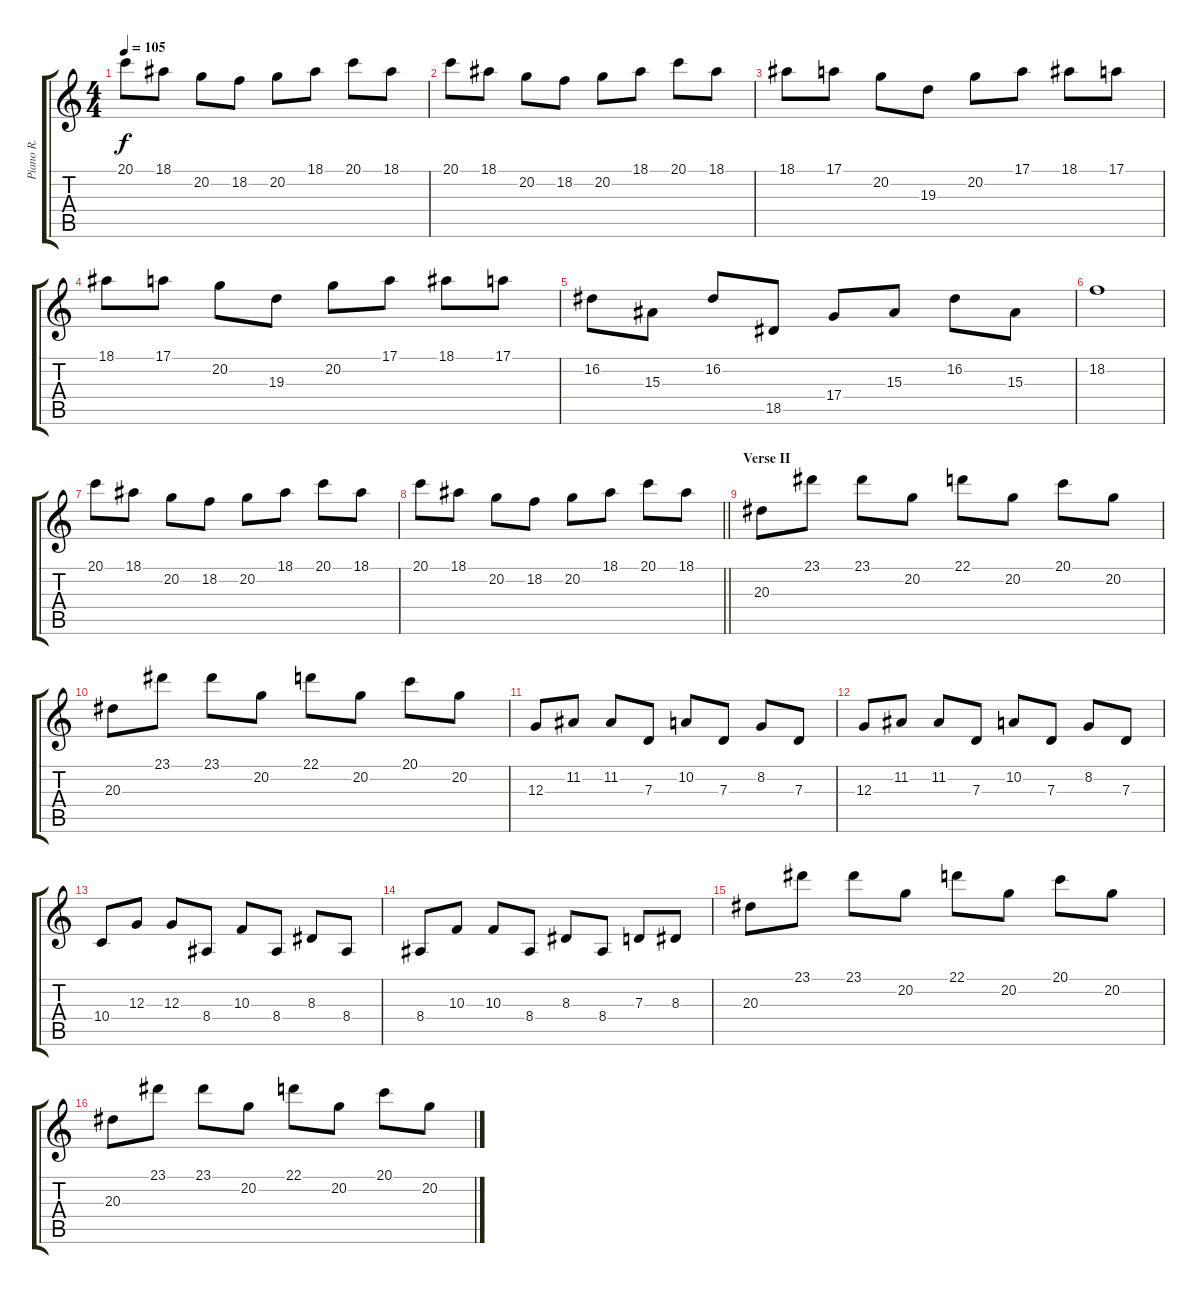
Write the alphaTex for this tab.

\track ("Piano R." "Piano R.") {instrument acousticgrandpiano}
\staff {score tabs}
\tuning (E4 B3 G3 D3 A2 E2) {hide}
\ts (4 4)
\tempo 105
\clef g2
\ks c
20.1.8{dy f} 18.1.8 20.2.8 18.2.8 20.2.8 18.1.8 20.1.8 18.1.8 |
20.1.8 18.1.8 20.2.8 18.2.8 20.2.8 18.1.8 20.1.8 18.1.8 |
18.1.8 17.1.8 20.2.8 19.3.8 20.2.8 17.1.8 18.1.8 17.1.8 |
18.1.8 17.1.8 20.2.8 19.3.8 20.2.8 17.1.8 18.1.8 17.1.8 |
16.2.8 15.3.8 16.2.8 18.5.8 17.4.8 15.3.8 16.2.8 15.3.8 |
18.2.1 |
20.1.8 18.1.8 20.2.8 18.2.8 20.2.8 18.1.8 20.1.8 18.1.8 |
\barLineRight lightlight
20.1.8 18.1.8 20.2.8 18.2.8 20.2.8 18.1.8 20.1.8 18.1.8 |
\section ("" "Verse II")
20.3.8 23.1.8 23.1.8 20.2.8 22.1.8 20.2.8 20.1.8 20.2.8 |
20.3.8 23.1.8 23.1.8 20.2.8 22.1.8 20.2.8 20.1.8 20.2.8 |
12.3.8 11.2.8 11.2.8 7.3.8 10.2.8 7.3.8 8.2.8 7.3.8 |
12.3.8 11.2.8 11.2.8 7.3.8 10.2.8 7.3.8 8.2.8 7.3.8 |
10.4.8 12.3.8 12.3.8 8.4.8 10.3.8 8.4.8 8.3.8 8.4.8 |
8.4.8 10.3.8 10.3.8 8.4.8 8.3.8 8.4.8 7.3.8 8.3.8 |
20.3.8 23.1.8 23.1.8 20.2.8 22.1.8 20.2.8 20.1.8 20.2.8 |
20.3.8 23.1.8 23.1.8 20.2.8 22.1.8 20.2.8 20.1.8 20.2.8
